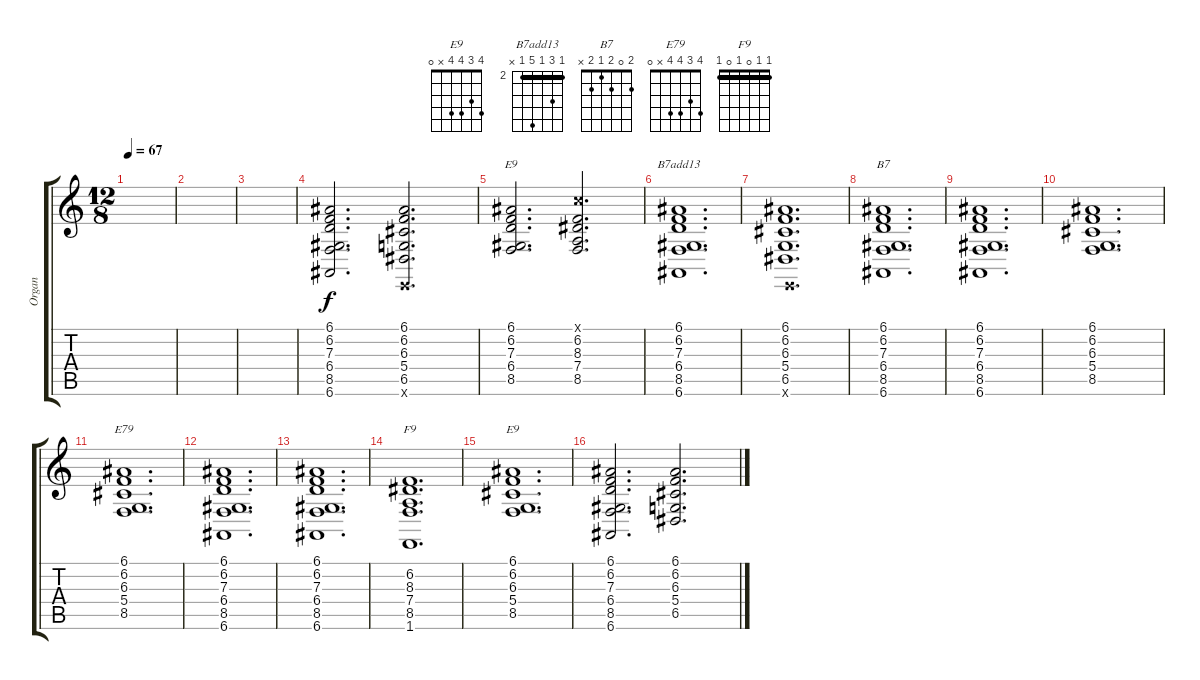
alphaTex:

\track ("Organ" "Organ") {instrument drawbarorgan}
\staff {score tabs}
\tuning (E4 B3 G3 D3 A2 E2) {hide}
\chord ("E9" 2 0 1 0 2 0)
\chord ("B7add13" 2 4 2 6 2 x) {firstfret 2 barre 2}
\chord ("B7" 2 0 2 1 2 x)
\chord ("E79" 4 3 4 4 x 0)
\chord ("F9" 1 1 0 1 0 1) {barre 1}
\chord ("E9" 4 3 4 4 x 0)
\ts (12 8)
\tempo 67
\clef g2
\ks c
|
|
|
(6.1 6.2 7.3 6.4 8.5 6.6).2{d} (6.1 6.2 6.3 5.4 6.5 0.6{x}).2{d} |
(6.1 6.2 7.3 6.4 8.5).2{d ch "E9"} (8.1{x} 6.2 8.3 7.4 8.5).2{d} |
(6.1 6.2 7.3 6.4 8.5 6.6).1{d ch "B7add13"} |
(6.1 6.2 6.3 5.4 6.5 0.6{x}).1{d} |
(6.1 6.2 7.3 6.4 8.5 6.6).1{d ch "B7"} |
(6.1 6.2 7.3 6.4 8.5 6.6).1{d} |
(6.1 6.2 6.3 5.4 8.5).1{d} |
(6.1 6.2 6.3 5.4 8.5).1{d ch "E79"} |
(6.1 6.2 7.3 6.4 8.5 6.6).1{d} |
(6.1 6.2 7.3 6.4 8.5 6.6).1{d} |
(6.2 8.3 7.4 8.5 1.6).1{d ch "F9"} |
(6.1 6.2 6.3 5.4 8.5).1{d ch "E9"} |
(6.1 6.2 7.3 6.4 8.5 6.6).2{d} (6.1 6.2 6.3 5.4 6.5).2{d}
